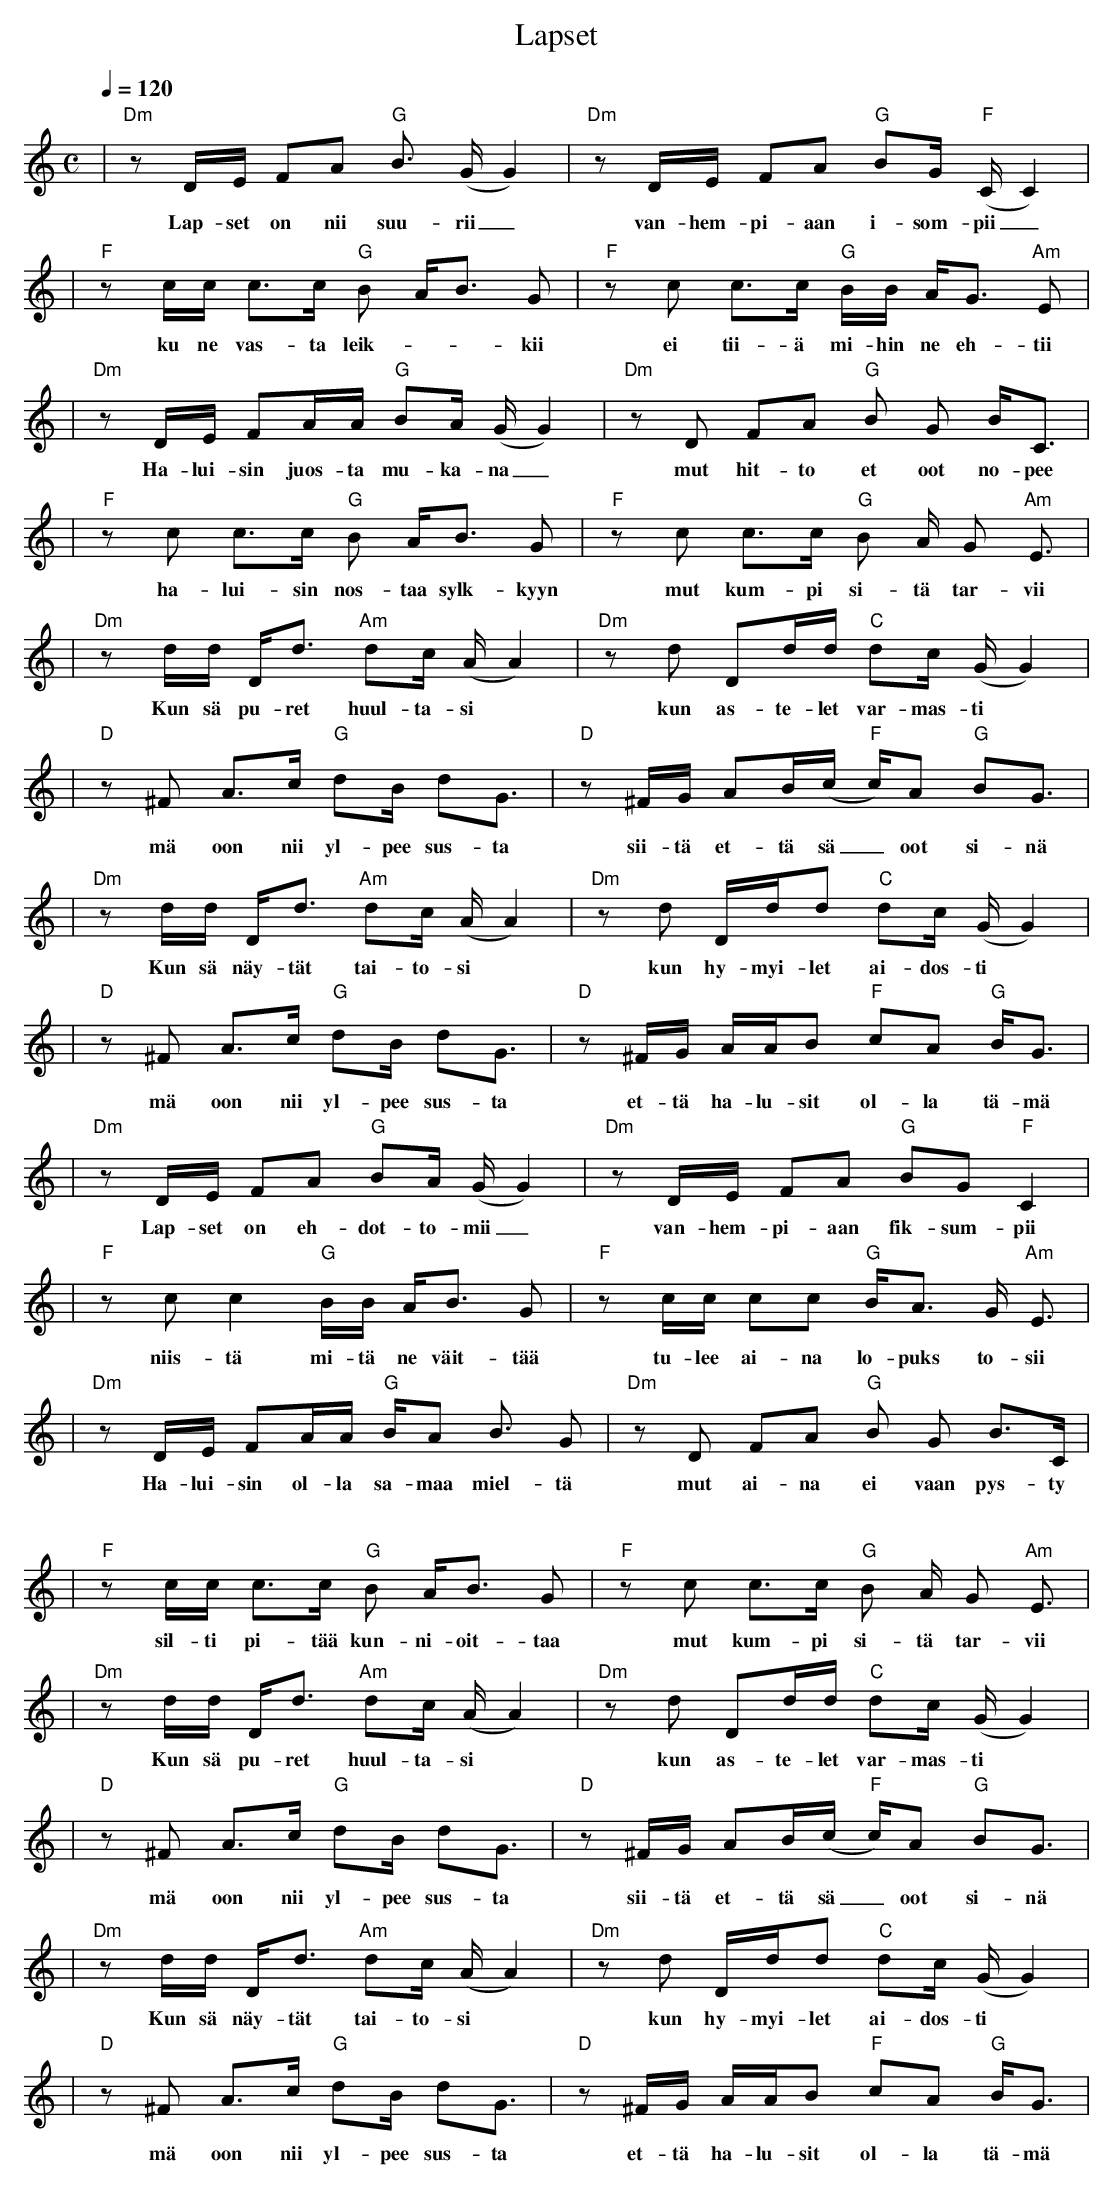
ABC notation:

X:1
T: Lapset
Q: 1/4=120
M: C
K: DDor
| "Dm" zD/E/ FA "G" B3/ (G/ G2) | "Dm" zD/E/ FA "G" BG/ "F" (C/ C2) |
w: Lap-set on nii suu-rii_ | van-hem-pi-aan i-som-pii_ |
| "F" zc/c/ c>c "G" B A<B G | "F" zc c>c "G" B/B/ A<G "Am" E |
w: ku ne vas-ta leik---kii | ei tii-ä mi-hin ne eh-tii |
| "Dm" zD/E/ FA/A/ "G" BA/ (G/ G2) | "Dm" zD FA "G" B G B<C |
w: Ha-lui-sin juos-ta mu-ka-na_ | mut hit-to et oot no-pee |
| "F" zc c>c "G" B A<B G | "F" zc c>c "G" B A/ G "Am" E3/ |
w: ha-lui-sin nos-taa sylk-kyyn | mut kum-pi si-tä tar-vii |
| "Dm" zd/d/ D<d "Am" dc/ (A/ A2) | "Dm" zd Dd/d/ "C" dc/ (G/ G2) |
w: Kun sä pu-ret huul-ta-si | kun as-te-let var-mas-ti |
| "D" z^F A>c "G" dB/ dG3/ | "D" z^F/G/ AB/(c/ "F" c/)A "G" BG3/ |
w: mä oon nii yl-pee sus-ta | sii-tä et-tä sä_ oot si-nä |
| "Dm" zd/d/ D<d "Am" dc/ (A/ A2) | "Dm" zd D/d/d "C" dc/ (G/ G2) |
w: Kun sä näy-tät tai-to-si | kun hy-myi-let ai-dos-ti |
| "D" z^F A>c "G" dB/ dG3/ | "D" z^F/G/ A/A/B "F" cA "G" B<G |
w: mä oon nii yl-pee sus-ta | et-tä ha-lu-sit ol-la tä-mä |
| "Dm" zD/E/ FA "G" BA/ (G/ G2) | "Dm" zD/E/ FA "G" BG "F" C2 |
w: Lap-set on eh-dot-to-mii_ | van-hem-pi-aan fik-sum-pii |
| "F" zc c2 "G" B/B/ A<B G | "F" zc/c/ cc "G" B<A G/ "Am" E3/ |
w: niis-tä mi-tä ne väit-tää | tu-lee ai-na lo-puks to-sii |
| "Dm" zD/E/ FA/A/ "G" B/A B3/ G | "Dm" zD FA "G" B G B>C |
w: Ha-lui-sin ol-la sa-maa miel-tä | mut ai-na ei vaan pys-ty |
| "F" zc/c/ c>c "G" B A<B G | "F" zc c>c "G" B A/ G "Am" E3/ |
w: sil-ti pi-tää kun-ni-oit-taa | mut kum-pi si-tä tar-vii |
| "Dm" zd/d/ D<d "Am" dc/ (A/ A2) | "Dm" zd Dd/d/ "C" dc/ (G/ G2) |
w: Kun sä pu-ret huul-ta-si | kun as-te-let var-mas-ti |
| "D" z^F A>c "G" dB/ dG3/ | "D" z^F/G/ AB/(c/ "F" c/)A "G" BG3/ |
w: mä oon nii yl-pee sus-ta | sii-tä et-tä sä_ oot si-nä |
| "Dm" zd/d/ D<d "Am" dc/ (A/ A2) | "Dm" zd D/d/d "C" dc/ (G/ G2) |
w: Kun sä näy-tät tai-to-si | kun hy-myi-let ai-dos-ti |
| "D" z^F A>c "G" dB/ dG3/ | "D" z^F/G/ A/A/B "F" cA "G" B<G |
w: mä oon nii yl-pee sus-ta | et-tä ha-lu-sit ol-la tä-mä |
